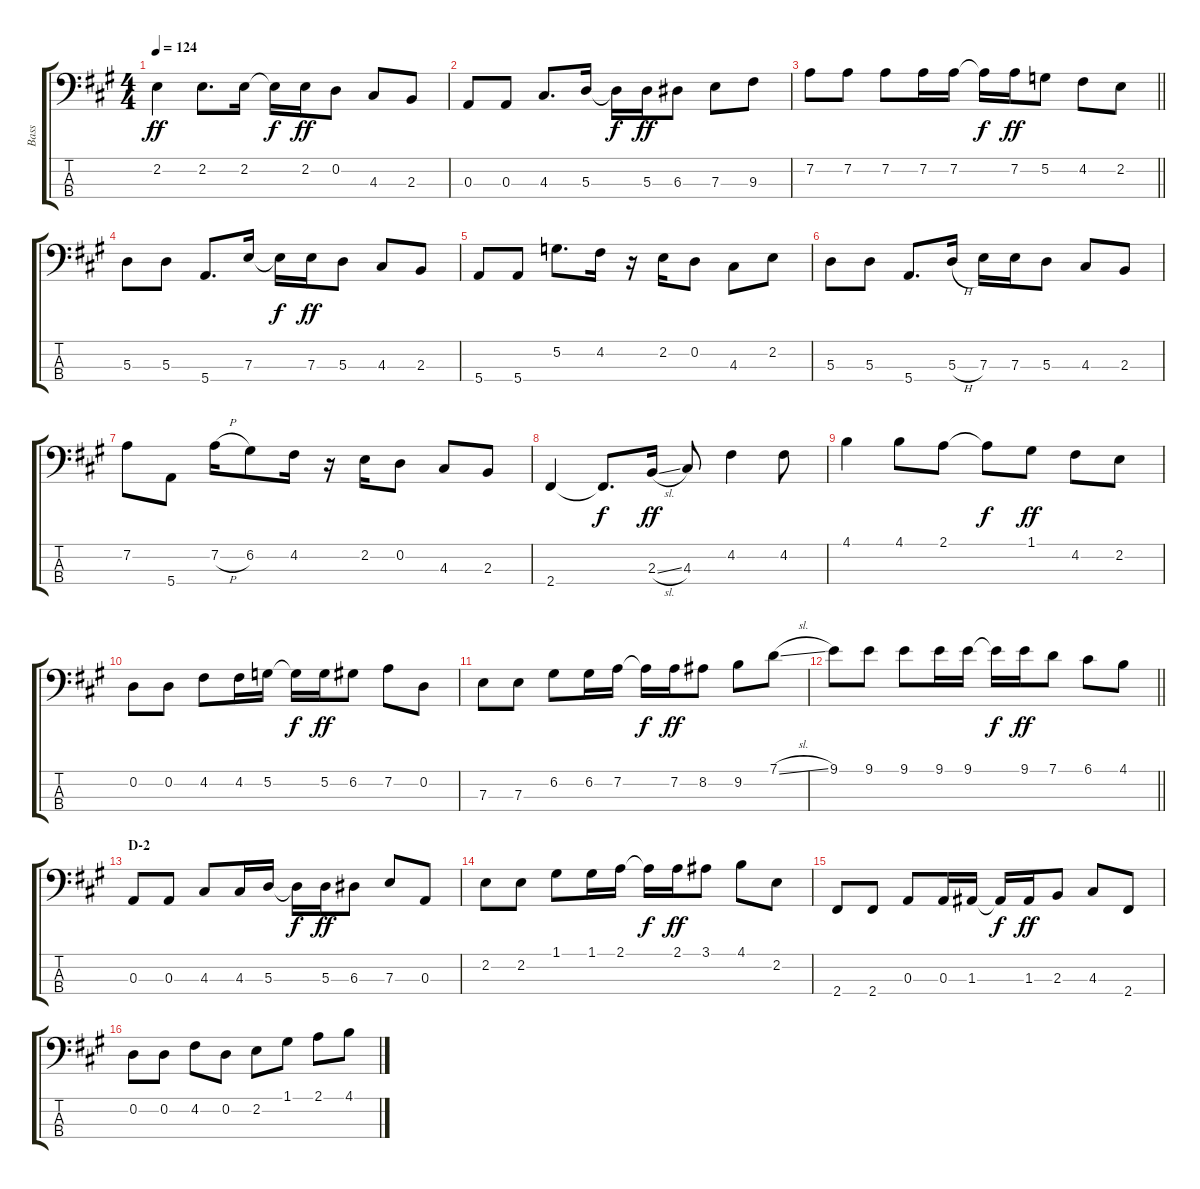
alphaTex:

\track ("Bass" "Bass") {instrument electricbasspick}
\staff {score tabs}
\tuning (G2 D2 A1 E1) {hide}
\ts (4 4)
\tempo 124
\clef f4
\ks a
2.2.4{dy ff} 2.2.8{d} 2.2.16 2.2{t}.16{dy f} 2.2.16{dy ff} 0.2.8 4.3.8 2.3.8 |
0.3.8 0.3.8 4.3.8{d} 5.3.16 5.3{t}.16{dy f} 5.3.16{dy ff} 6.3.8 7.3.8 9.3.8 |
\barLineRight lightlight
7.2.8 7.2.8 7.2.8 7.2.16 7.2.16 7.2{t}.16{dy f} 7.2.16{dy ff} 5.2.8 4.2.8 2.2.8 |
5.3.8 5.3.8 5.4.8{d} 7.3.16 7.3{t}.16{dy f} 7.3.16{dy ff} 5.3.8 4.3.8 2.3.8 |
5.4.8 5.4.8 5.2.8{d} 4.2.16 r.16 2.2.16 0.2.8 4.3.8 2.2.8 |
5.3.8 5.3.8 5.4.8{d} 5.3{h}.16 7.3.16 7.3.16 5.3.8 4.3.8 2.3.8 |
7.2.8 5.4.8 7.2{h}.16 6.2.8 4.2.16 r.16 2.2.16 0.2.8 4.3.8 2.3.8 |
2.4.4 2.4{t}.8{d dy f} 2.3{sl}.16{dy ff} 4.3.8 4.2.4 4.2.8 |
4.1.4 4.1.8 2.1.8 2.1{t}.8{dy f} 1.1.8{dy ff} 4.2.8 2.2.8 |
0.2.8 0.2.8 4.2.8 4.2.16 5.2.16 5.2{t}.16{dy f} 5.2.16{dy ff} 6.2.8 7.2.8 0.2.8 |
7.3.8 7.3.8 6.2.8 6.2.16 7.2.16 7.2{t}.16{dy f} 7.2.16{dy ff} 8.2.8 9.2.8 7.1{sl}.8 |
\barLineRight lightlight
9.1.8 9.1.8 9.1.8 9.1.16 9.1.16 9.1{t}.16{dy f} 9.1.16{dy ff} 7.1.8 6.1.8 4.1.8 |
\section ("" "D-2")
0.3.8 0.3.8 4.3.8 4.3.16 5.3.16 5.3{t}.16{dy f} 5.3.16{dy ff} 6.3.8 7.3.8 0.3.8 |
2.2.8 2.2.8 1.1.8 1.1.16 2.1.16 2.1{t}.16{dy f} 2.1.16{dy ff} 3.1.8 4.1.8 2.2.8 |
2.4.8 2.4.8 0.3.8 0.3.16 1.3.16 1.3{t}.16{dy f} 1.3.16{dy ff} 2.3.8 4.3.8 2.4.8 |
0.2.8 0.2.8 4.2.8 0.2.8 2.2.8 1.1.8 2.1.8 4.1.8
